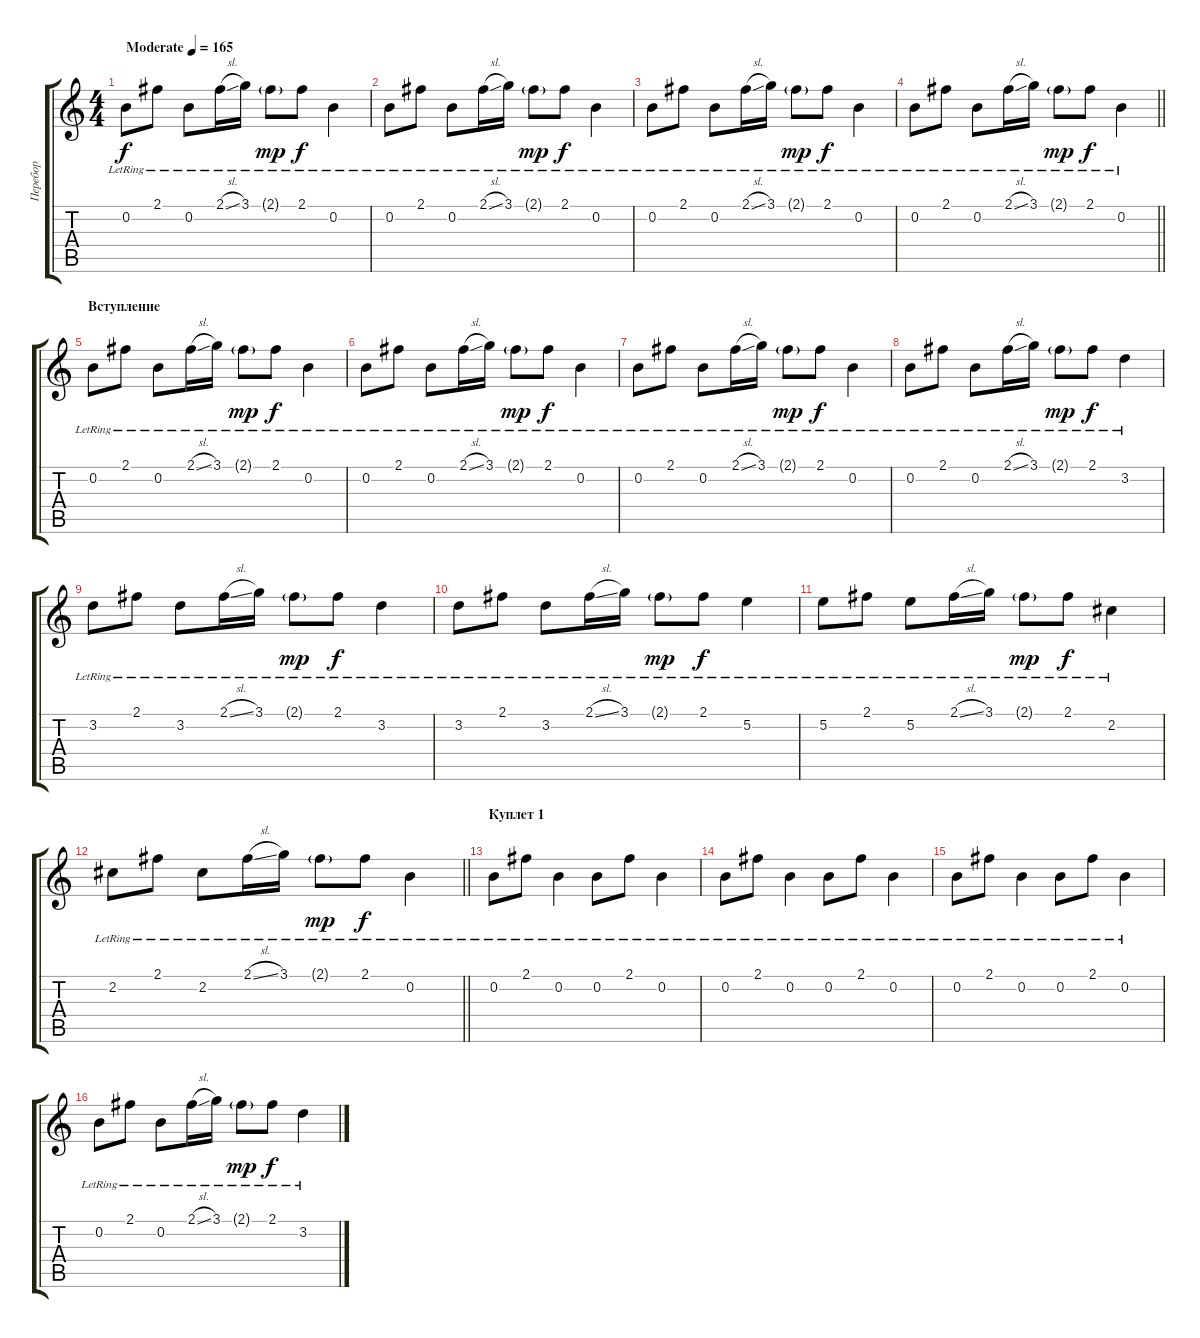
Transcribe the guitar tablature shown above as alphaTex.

\track ("Перебор" "Перебор") {instrument acousticguitarsteel}
\staff {score tabs}
\tuning (E4 B3 G3 D3 A2 E2) {hide}
\ts (4 4)
\tempo (165 "Moderate")
\clef g2
\ks c
0.2{lr}.8{dy f instrument acousticguitarsteel} 2.1{lr}.8 0.2{lr}.8 2.1{sl lr}.16 3.1{lr}.16 2.1{g lr}.8{dy mp} 2.1{lr}.8{dy f} 0.2{lr}.4 |
0.2{lr}.8 2.1{lr}.8 0.2{lr}.8 2.1{sl lr}.16 3.1{lr}.16 2.1{g lr}.8{dy mp} 2.1{lr}.8{dy f} 0.2{lr}.4 |
0.2{lr}.8 2.1{lr}.8 0.2{lr}.8 2.1{sl lr}.16 3.1{lr}.16 2.1{g lr}.8{dy mp} 2.1{lr}.8{dy f} 0.2{lr}.4 |
\barLineRight lightlight
0.2{lr}.8 2.1{lr}.8 0.2{lr}.8 2.1{sl lr}.16 3.1{lr}.16 2.1{g lr}.8{dy mp} 2.1{lr}.8{dy f} 0.2{lr}.4 |
\section ("" "Вступление")
0.2{lr}.8 2.1{lr}.8 0.2{lr}.8 2.1{sl lr}.16 3.1{lr}.16 2.1{g lr}.8{dy mp} 2.1{lr}.8{dy f} 0.2{lr}.4 |
0.2{lr}.8 2.1{lr}.8 0.2{lr}.8 2.1{sl lr}.16 3.1{lr}.16 2.1{g lr}.8{dy mp} 2.1{lr}.8{dy f} 0.2{lr}.4 |
0.2{lr}.8 2.1{lr}.8 0.2{lr}.8 2.1{sl lr}.16 3.1{lr}.16 2.1{g lr}.8{dy mp} 2.1{lr}.8{dy f} 0.2{lr}.4 |
0.2{lr}.8 2.1{lr}.8 0.2{lr}.8 2.1{sl lr}.16 3.1{lr}.16 2.1{g lr}.8{dy mp} 2.1{lr}.8{dy f} 3.2{lr}.4 |
3.2{lr}.8 2.1{lr}.8 3.2{lr}.8 2.1{sl lr}.16 3.1{lr}.16 2.1{g lr}.8{dy mp} 2.1{lr}.8{dy f} 3.2{lr}.4 |
3.2{lr}.8 2.1{lr}.8 3.2{lr}.8 2.1{sl lr}.16 3.1{lr}.16 2.1{g lr}.8{dy mp} 2.1{lr}.8{dy f} 5.2{lr}.4 |
5.2{lr}.8 2.1{lr}.8 5.2{lr}.8 2.1{sl lr}.16 3.1{lr}.16 2.1{g lr}.8{dy mp} 2.1{lr}.8{dy f} 2.2{lr}.4 |
\barLineRight lightlight
2.2{lr}.8 2.1{lr}.8 2.2{lr}.8 2.1{sl lr}.16 3.1{lr}.16 2.1{g lr}.8{dy mp} 2.1{lr}.8{dy f} 0.2{lr}.4 |
\section ("" "Куплет 1")
0.2{lr}.8 2.1{lr}.8 0.2{lr}.4 0.2{lr}.8 2.1{lr}.8 0.2{lr}.4 |
0.2{lr}.8 2.1{lr}.8 0.2{lr}.4 0.2{lr}.8 2.1{lr}.8 0.2{lr}.4 |
0.2{lr}.8 2.1{lr}.8 0.2{lr}.4 0.2{lr}.8 2.1{lr}.8 0.2{lr}.4 |
0.2{lr}.8 2.1{lr}.8 0.2{lr}.8 2.1{sl lr}.16 3.1{lr}.16 2.1{g lr}.8{dy mp} 2.1{lr}.8{dy f} 3.2{lr}.4
